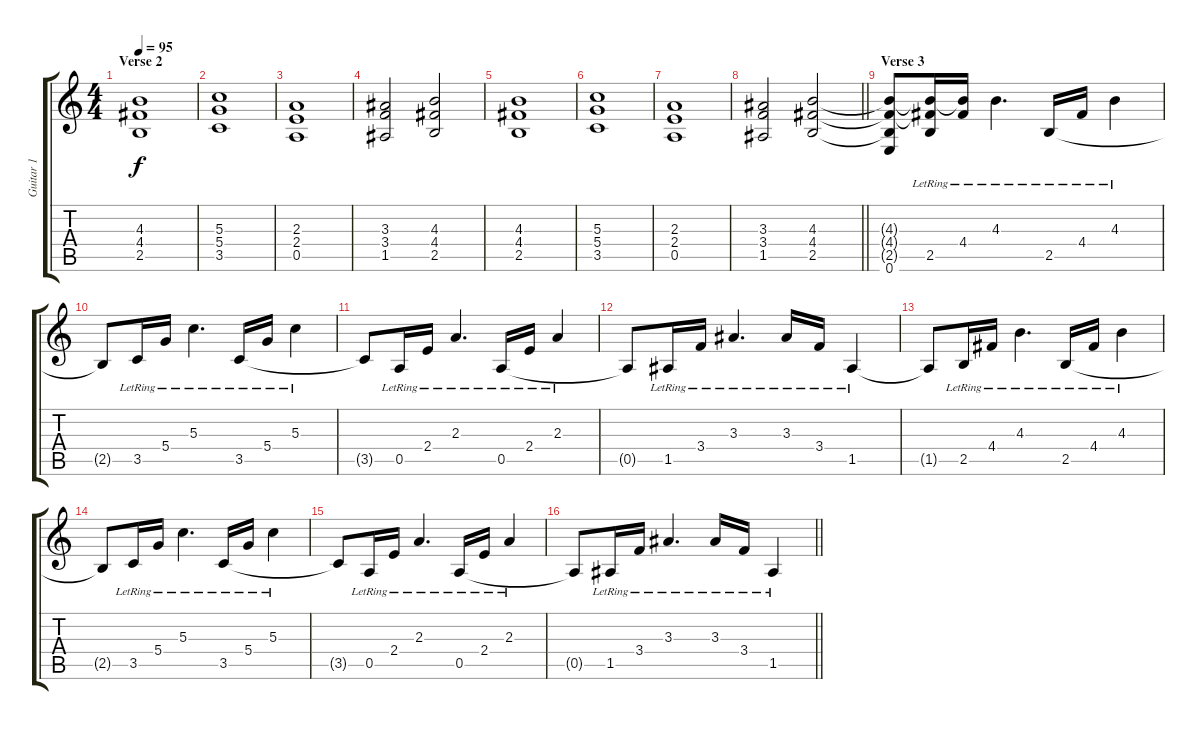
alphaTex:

\track ("Guitar 1" "Guitar 1") {instrument distortionguitar}
\staff {score tabs}
\tuning (E4 B3 G3 D3 A2 E2) {hide}
\ts (4 4)
\section ("" "Verse 2")
\tempo 95
\clef g2
\ks c
(4.3 4.4 2.5).1{dy f} |
(5.3 5.4 3.5).1 |
(2.3 2.4 0.5).1 |
(3.3 3.4 1.5).2 (4.3 4.4 2.5).2 |
(4.3 4.4 2.5).1 |
(5.3 5.4 3.5).1 |
(2.3 2.4 0.5).1 |
\barLineRight lightlight
(3.3 3.4 1.5).2 (4.3 4.4 2.5).2 |
\section ("" "Verse 3")
(4.3{t} 4.4{t} 2.5{t} 0.6).8 (4.3{t} 4.4{t} 2.5{lr}).16 (4.3{t} 4.4{lr}).16 4.3{lr}.4{d} 2.5{lr}.16 4.4{lr}.16 4.3{lr}.4 |
2.5{t}.8 3.5{lr}.16 5.4{lr}.16 5.3{lr}.4{d} 3.5{lr}.16 5.4{lr}.16 5.3{lr}.4 |
3.5{t}.8 0.5{lr}.16 2.4{lr}.16 2.3{lr}.4{d} 0.5{lr}.16 2.4{lr}.16 2.3{lr}.4 |
0.5{t}.8 1.5{lr}.16 3.4{lr}.16 3.3{lr}.4{d} 3.3{lr}.16 3.4{lr}.16 1.5{lr}.4 |
1.5{t}.8 2.5{lr}.16 4.4{lr}.16 4.3{lr}.4{d} 2.5{lr}.16 4.4{lr}.16 4.3{lr}.4 |
2.5{t}.8 3.5{lr}.16 5.4{lr}.16 5.3{lr}.4{d} 3.5{lr}.16 5.4{lr}.16 5.3{lr}.4 |
3.5{t}.8 0.5{lr}.16 2.4{lr}.16 2.3{lr}.4{d} 0.5{lr}.16 2.4{lr}.16 2.3{lr}.4 |
\barLineRight lightlight
0.5{t}.8 1.5{lr}.16 3.4{lr}.16 3.3{lr}.4{d} 3.3{lr}.16 3.4{lr}.16 1.5{lr}.4
